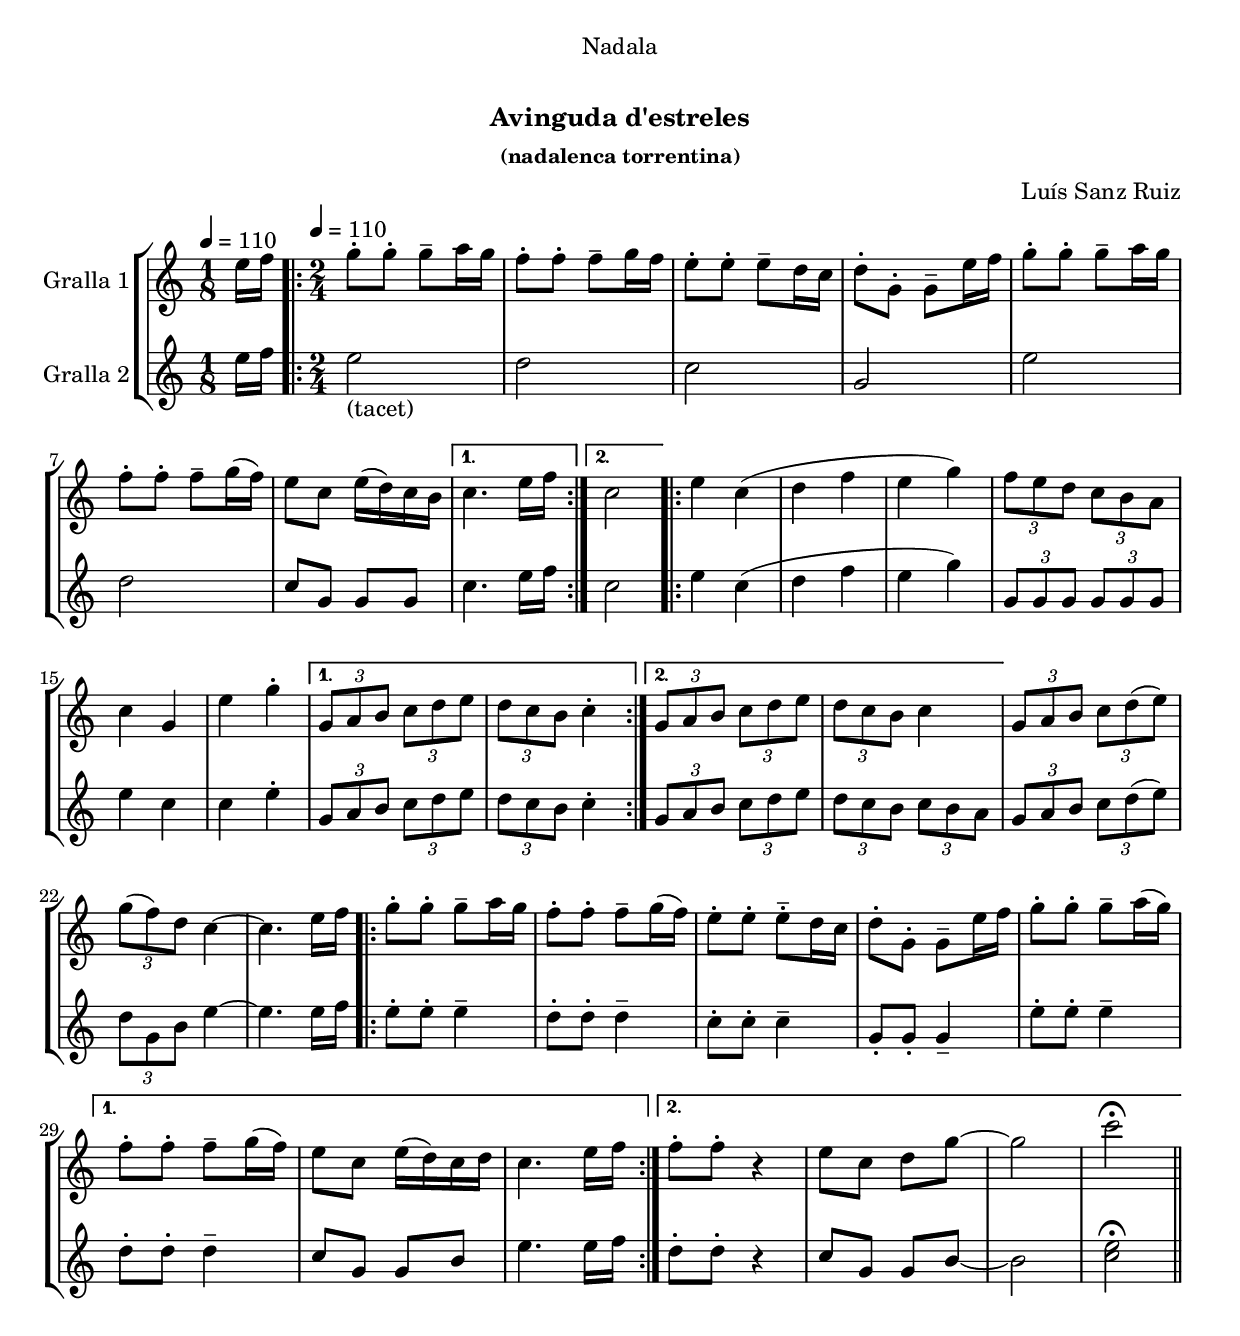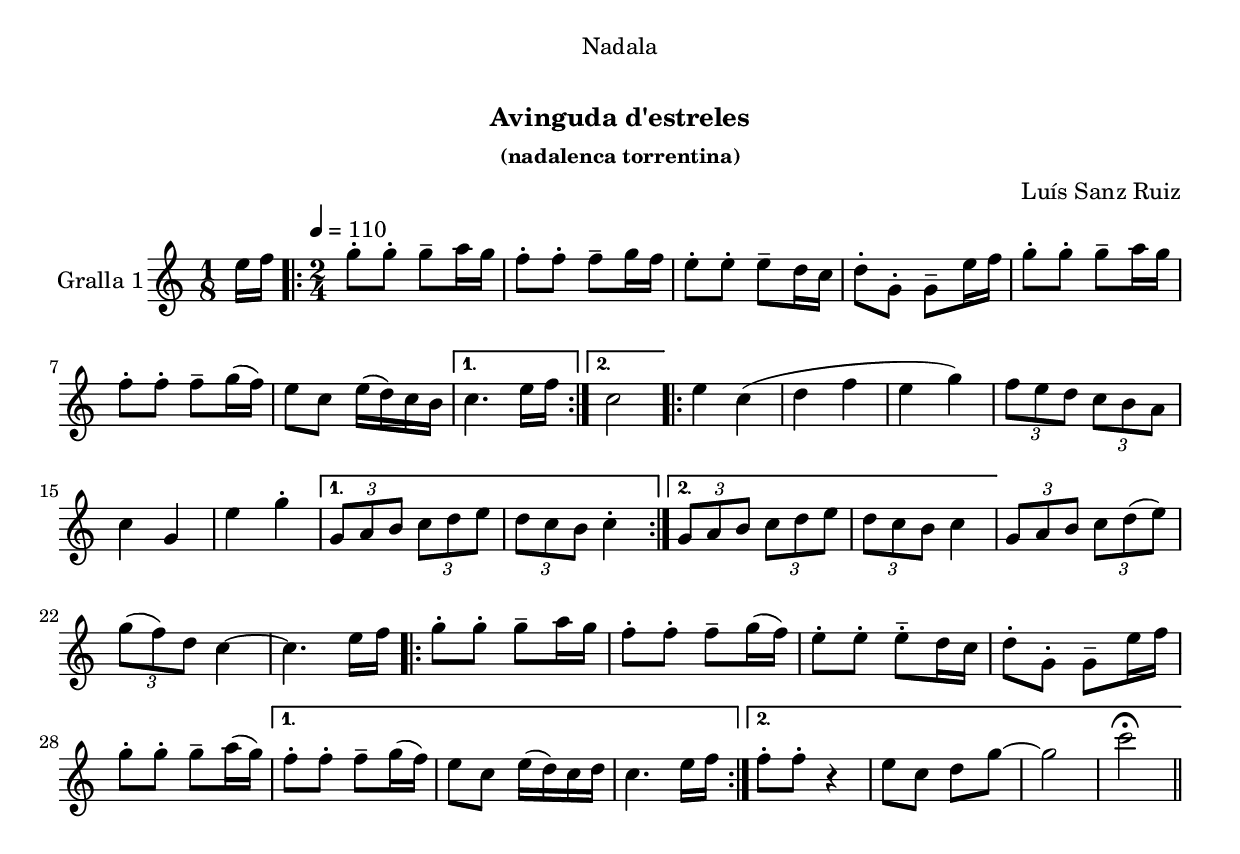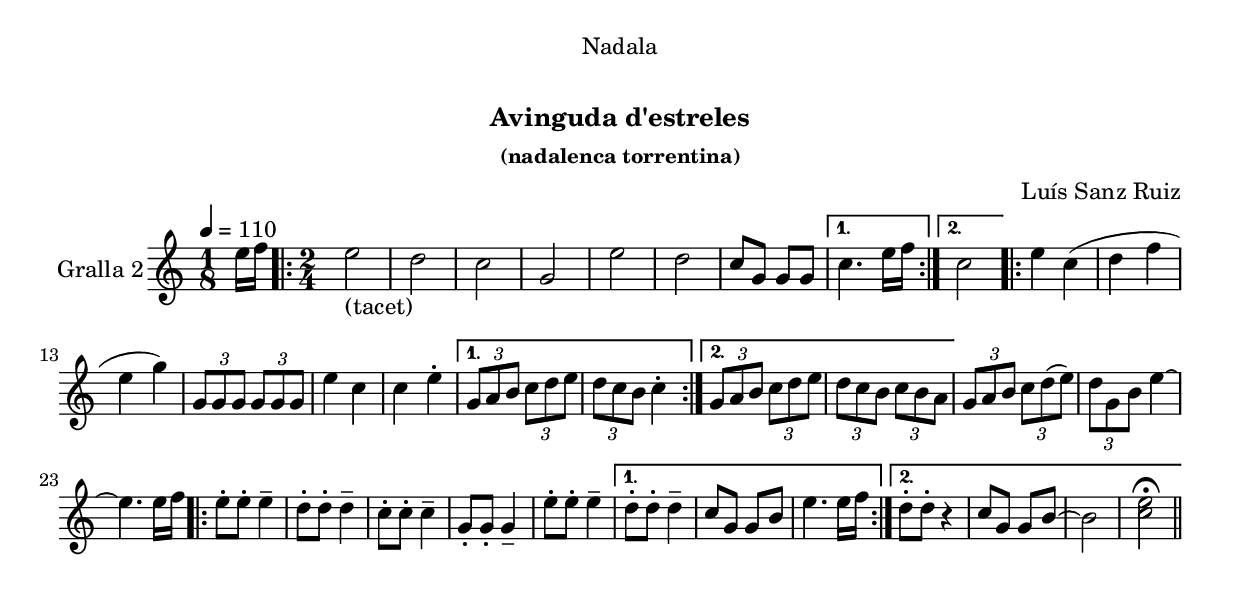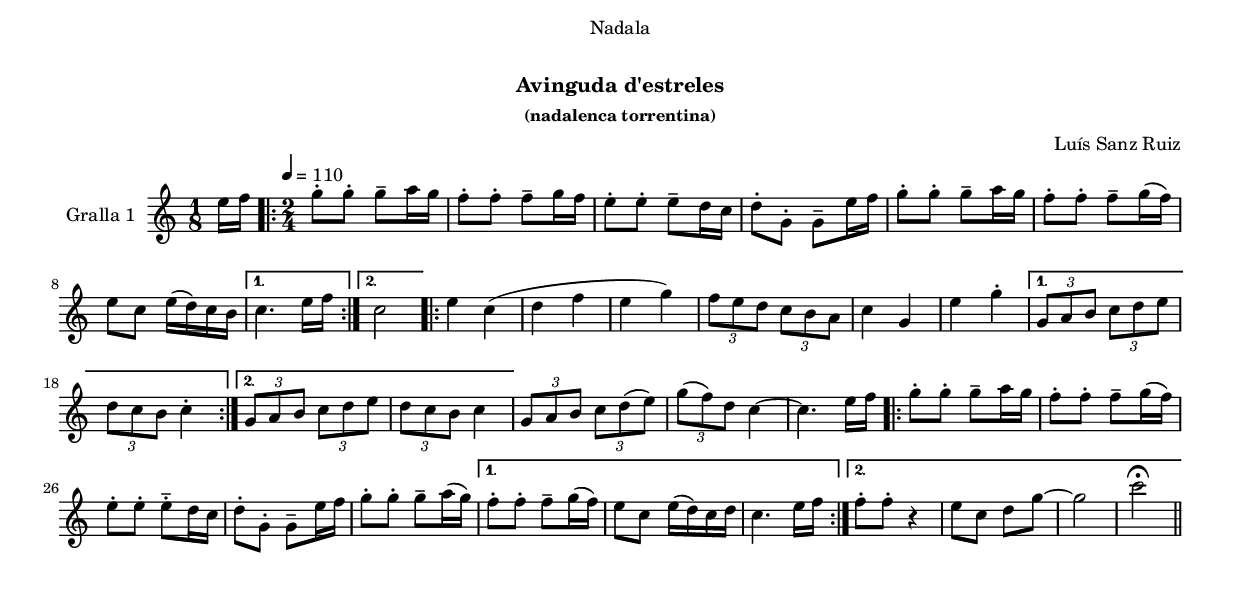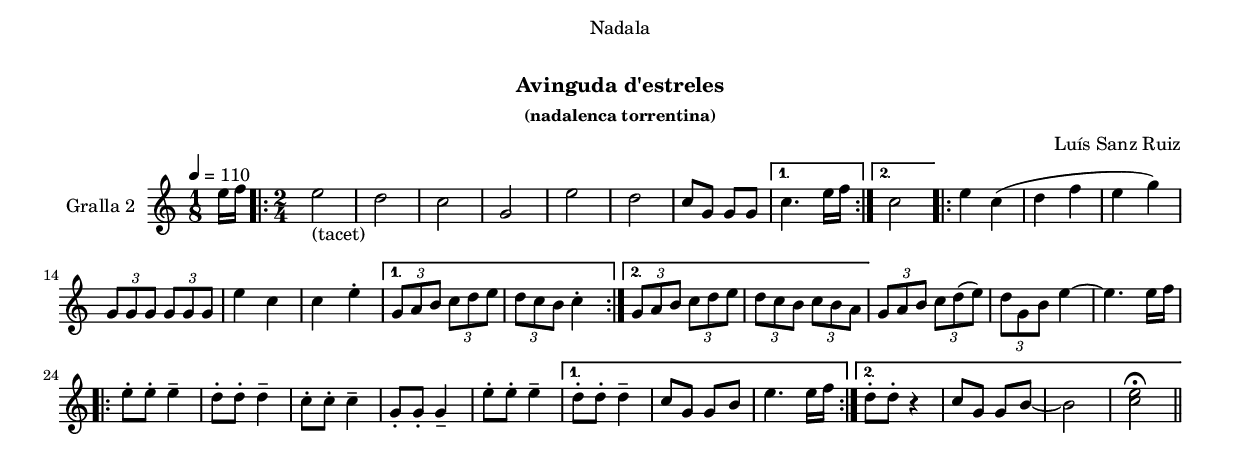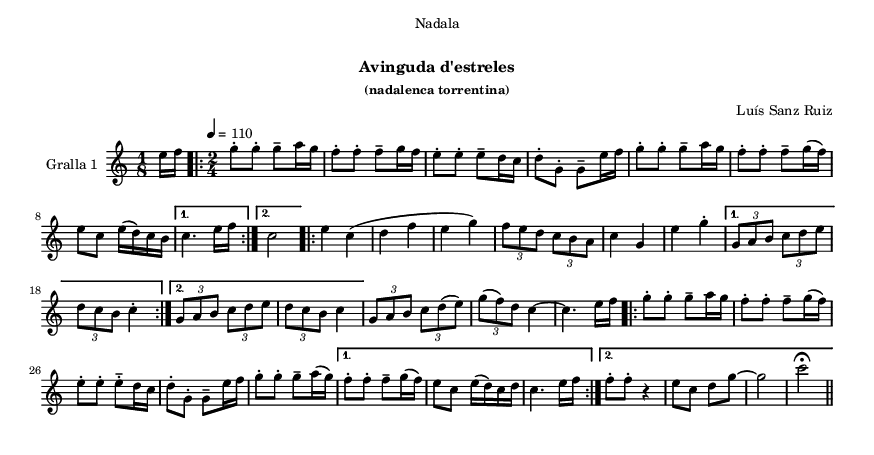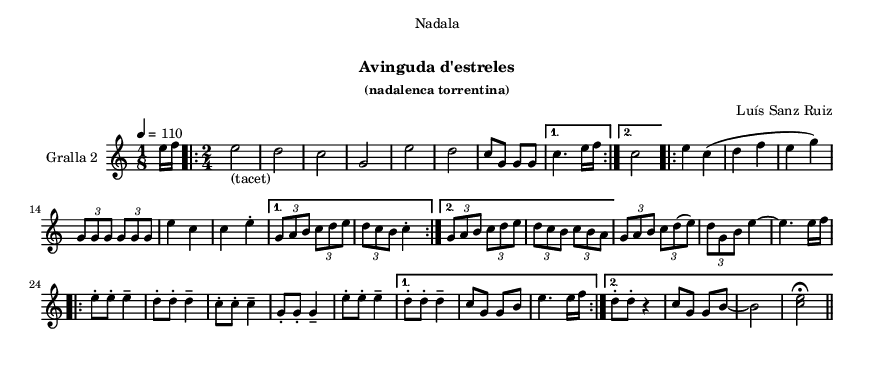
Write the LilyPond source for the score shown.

\version "2.16.0"

\header {
  dedication="Nadala"
  title="  "
  subtitle="Avinguda d'estreles"
  subsubtitle="(nadalenca torrentina)"
  poet=""
  meter=""
  piece=""
  composer="Luís Sanz Ruiz"
  arranger=""
  opus=""
  instrument=""
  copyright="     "
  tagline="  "
}

liniaroAa =
\relative e''
{
  \clef treble
  \key c \major
  \time 1/8
  e16 f \tempo 4 = 110  |
  \time 2/4   \repeat volta 2 { g8-. g-. g-- a16 g   |
  f8-. f-. f-- g16 f  |
  e8-. -. e-. -. e-- d16 c  |
  %05
  d8-. -. g,-. -. g-- e'16 f  |
  g8-. g-. g-- a16 g  |
  f8-. f-. f-- g16 ( f )  |
  e8 c e16 ( d ) c b }
  \alternative { { c4. e16 f }
  %10
  { c2 } }
  \repeat volta 2 { e4 c (  |
  d4 f  |
  e4 g )  |
  \times 2/3 { f8 e d } \times 2/3 { c b a }  |
  %15
  c4 g  |
  e'4 g-.  }
  \alternative { { \times 2/3 { g,8 a b } \times 2/3 { c d e }  |
  \times 2/3 { d8 c b } c4-. }
  { \times 2/3 { g8 a b } \times 2/3 { c d e }  |
  %20
  \times 2/3 { d8 c b } c4 } }
  \times 2/3 { g8 a b } \times 2/3 { c d ( e ) } |
  \times 2/3 { g8 ( f ) d } c4 ~  |
  c4. e16 f  |
  \repeat volta 2 { g8-. g-. g-- a16 g   |
  %25
  f8-. f-. f-- g16 ( f )  |
  e8-. e-. -. e-- -. d16 c  |
  d8-. -. g,-. -. g-- e'16 f  |
  g8-. g-. g-- a16 ( g ) }
  \alternative { { f8-. f-. f-- g16 ( f )  |
  %30
  e8 c e16 ( d ) c d  |
  c4. e16 f }
  { f8-. f-. r4  | % kompletite
  e8 c d g ~  |
  g2  |
  %35
  c2\fermata } } \bar "||"
}

liniaroAb =
\relative e''
{
  \tempo 4 = 110
  \clef treble
  \key c \major
  \time 1/8
  e16 f  |
  \time 2/4   \repeat volta 2 { e2 _"(tacet)"  |
  d2  |
  c2  |
  %05
  g2  |
  e'2  |
  d2  |
  c8 g g g }
  \alternative { { c4. e16 f }
  %10
  { c2 } }
  \repeat volta 2 { e4 c (  |
  d4 f  |
  e4 g )  |
  \times 2/3 { g,8 g g } \times 2/3 { g g g }  |
  %15
  e'4 c  |
  c4 e-.  }
  \alternative { { \times 2/3 { g,8 a b } \times 2/3 { c d e }  |
  \times 2/3 { d8 c b } c4-. }
  { \times 2/3 { g8 a b } \times 2/3 { c d e }  |
  %20
  \times 2/3 { d8 c b } \times 2/3 { c b a } } }
  \times 2/3 { g8 a b } \times 2/3 { c d ( e ) } |
  \times 2/3 { d8 g, b } e4 ~  |
  e4. e16 f  |
  \repeat volta 2 { e8-. e-. e4--  |
  %25
  d8-. d-. d4--  |
  c8-. c-. c4--  |
  g8-. g-. g4--  |
  e'8-. e-. e4-- }
  \alternative { { d8-. -. d-. -. d4--  |
  %30
  c8 g g b  |
  e4. e16 f }
  { d8-. d-. r4  | % kompletite
  c8 g g b ~  |
  b2  |
  %35
  <c e>2\fermata } } \bar "||"
}

\book {

\paper {
  print-page-number = false
  #(set-paper-size "a4")
  #(layout-set-staff-size 20)
}

\bookpart {
  \score {
    \new StaffGroup {
      \override Score.RehearsalMark #'self-alignment-X = #LEFT
      <<
        \new Staff \with {instrumentName = #"Gralla 1" } \liniaroAa
        \new Staff \with {instrumentName = #"Gralla 2" } \liniaroAb
      >>
    }
    \layout {}
  }\score { \unfoldRepeats
    \new StaffGroup {
      \override Score.RehearsalMark #'self-alignment-X = #LEFT
      <<
        \new Staff \with {instrumentName = #"Gralla 1" } \liniaroAa
        \new Staff \with {instrumentName = #"Gralla 2" } \liniaroAb
      >>
    }
    \midi {}
  }
}

\bookpart {
  \header {}
  \score {
    \new StaffGroup {
      \override Score.RehearsalMark #'self-alignment-X = #LEFT
      <<
        \new Staff \with {instrumentName = #"Gralla 1" } \liniaroAa
      >>
    }
    \layout {}
  }\score { \unfoldRepeats
    \new StaffGroup {
      \override Score.RehearsalMark #'self-alignment-X = #LEFT
      <<
        \new Staff \with {instrumentName = #"Gralla 1" } \liniaroAa
      >>
    }
    \midi {}
  }
}

\bookpart {
  \header {}
  \score {
    \new StaffGroup {
      \override Score.RehearsalMark #'self-alignment-X = #LEFT
      <<
        \new Staff \with {instrumentName = #"Gralla 2" } \liniaroAb
      >>
    }
    \layout {}
  }\score { \unfoldRepeats
    \new StaffGroup {
      \override Score.RehearsalMark #'self-alignment-X = #LEFT
      <<
        \new Staff \with {instrumentName = #"Gralla 2" } \liniaroAb
      >>
    }
    \midi {}
  }
}

}

\book {

\paper {
  print-page-number = false
  #(set-paper-size "a5landscape")
  #(layout-set-staff-size 16)
}

\bookpart {
  \header {}
  \score {
    \new StaffGroup {
      \override Score.RehearsalMark #'self-alignment-X = #LEFT
      <<
        \new Staff \with {instrumentName = #"Gralla 1" } \liniaroAa
      >>
    }
    \layout {}
  }
}

\bookpart {
  \header {}
  \score {
    \new StaffGroup {
      \override Score.RehearsalMark #'self-alignment-X = #LEFT
      <<
        \new Staff \with {instrumentName = #"Gralla 2" } \liniaroAb
      >>
    }
    \layout {}
  }
}

}

\book {

\paper {
  print-page-number = false
  #(set-paper-size "a6landscape")
  #(layout-set-staff-size 12)
}

\bookpart {
  \header {}
  \score {
    \new StaffGroup {
      \override Score.RehearsalMark #'self-alignment-X = #LEFT
      <<
        \new Staff \with {instrumentName = #"Gralla 1" } \liniaroAa
      >>
    }
    \layout {}
  }
}

\bookpart {
  \header {}
  \score {
    \new StaffGroup {
      \override Score.RehearsalMark #'self-alignment-X = #LEFT
      <<
        \new Staff \with {instrumentName = #"Gralla 2" } \liniaroAb
      >>
    }
    \layout {}
  }
}

}

